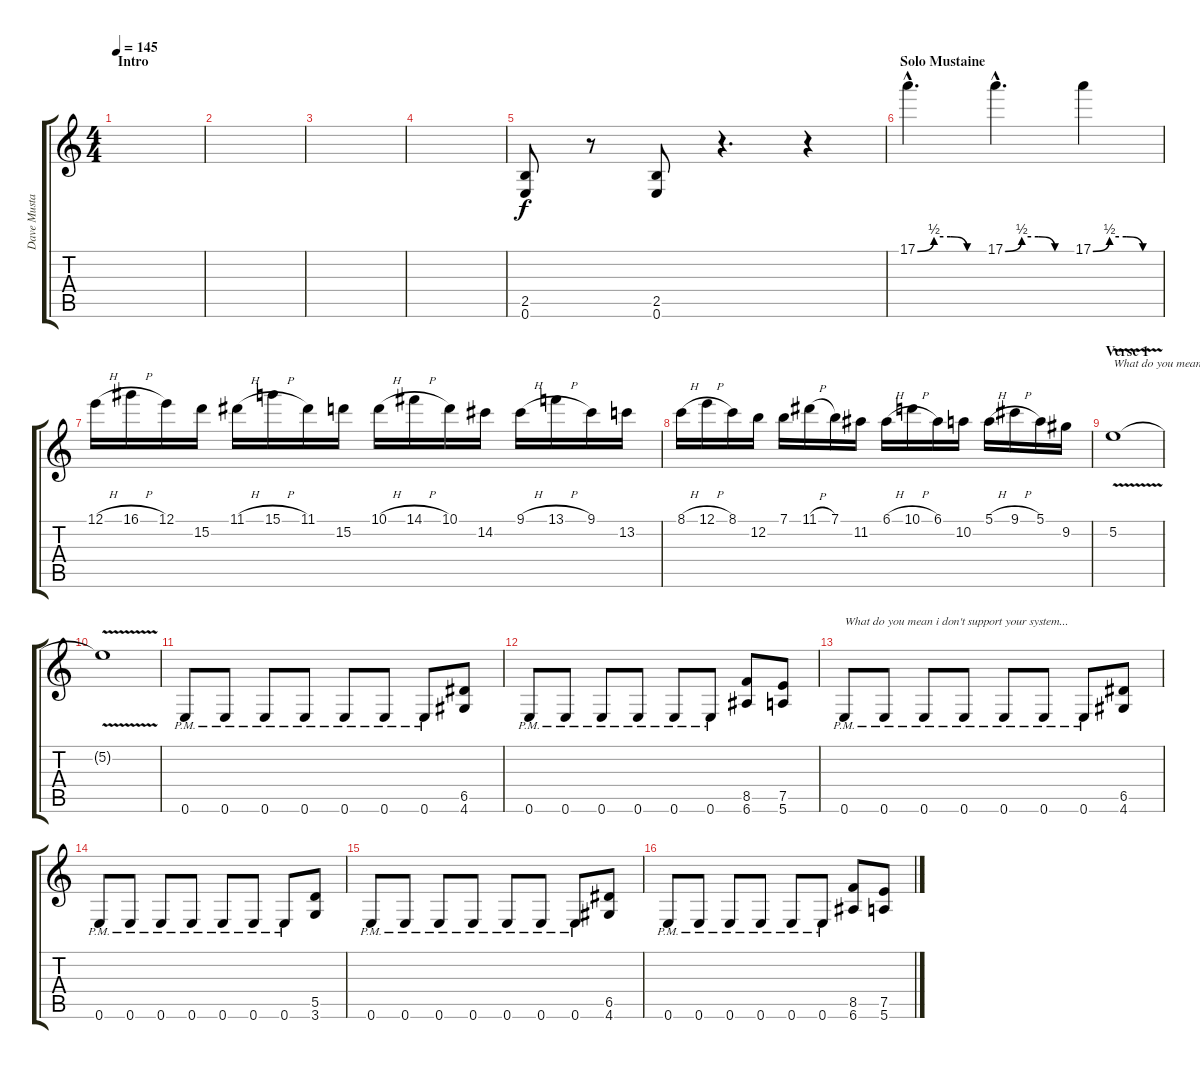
\track ("Dave Mustaine (Guitar)" "Dave Musta") {instrument overdrivenguitar}
\staff {score tabs}
\tuning (E4 B3 G3 D3 A2 E2) {hide}
\ts (4 4)
\section ("" "Intro")
\tempo 145
\clef g2
\ks c
|
|
|
|
(2.5 0.6).8 r.8 (2.5 0.6).8 r.4{d} r.4 |
\section ("" "Solo Mustaine")
17.1{be (custom 0 0 15 2 30 2 45 0 60 0) hac}.4{d} 17.1{be (custom 0 0 15 2 30 2 45 0 60 0) hac}.4{d} 17.1{be (custom 0 0 15 2 30 2 45 0 60 0)}.4 |
12.1{h}.16 16.1{h}.16 12.1.16 15.2.16 11.1{h}.16 15.1{h}.16 11.1.16 15.2.16 10.1{h}.16 14.1{h}.16 10.1.16 14.2.16 9.1{h}.16 13.1{h}.16 9.1.16 13.2.16 |
8.1{h}.16 12.1{h}.16 8.1.16 12.2.16 7.1.16 11.1{h}.16 7.1.16 11.2.16 6.1{h}.16 10.1{h}.16 6.1.16 10.2.16 5.1{h}.16 9.1{h}.16 5.1.16 9.2.16 |
\section ("" "Verse 1")
5.2{v}.1{txt "What do you mean i don't believe in god?"} |
5.2{t}.1 |
0.6{pm}.8 0.6{pm}.8 0.6{pm}.8 0.6{pm}.8 0.6{pm}.8 0.6{pm}.8 0.6{pm}.8 (6.5 4.6).8 |
0.6{pm}.8 0.6{pm}.8 0.6{pm}.8 0.6{pm}.8 0.6{pm}.8 0.6{pm}.8 (8.5 6.6).8 (7.5 5.6).8 |
0.6{pm}.8{txt "What do you mean i don't support your system..."} 0.6{pm}.8 0.6{pm}.8 0.6{pm}.8 0.6{pm}.8 0.6{pm}.8 0.6{pm}.8 (6.5 4.6).8 |
0.6{pm}.8 0.6{pm}.8 0.6{pm}.8 0.6{pm}.8 0.6{pm}.8 0.6{pm}.8 0.6{pm}.8 (5.5 3.6).8 |
0.6{pm}.8 0.6{pm}.8 0.6{pm}.8 0.6{pm}.8 0.6{pm}.8 0.6{pm}.8 0.6{pm}.8 (6.5 4.6).8 |
0.6{pm}.8 0.6{pm}.8 0.6{pm}.8 0.6{pm}.8 0.6{pm}.8 0.6{pm}.8 (8.5 6.6).8 (7.5 5.6).8
